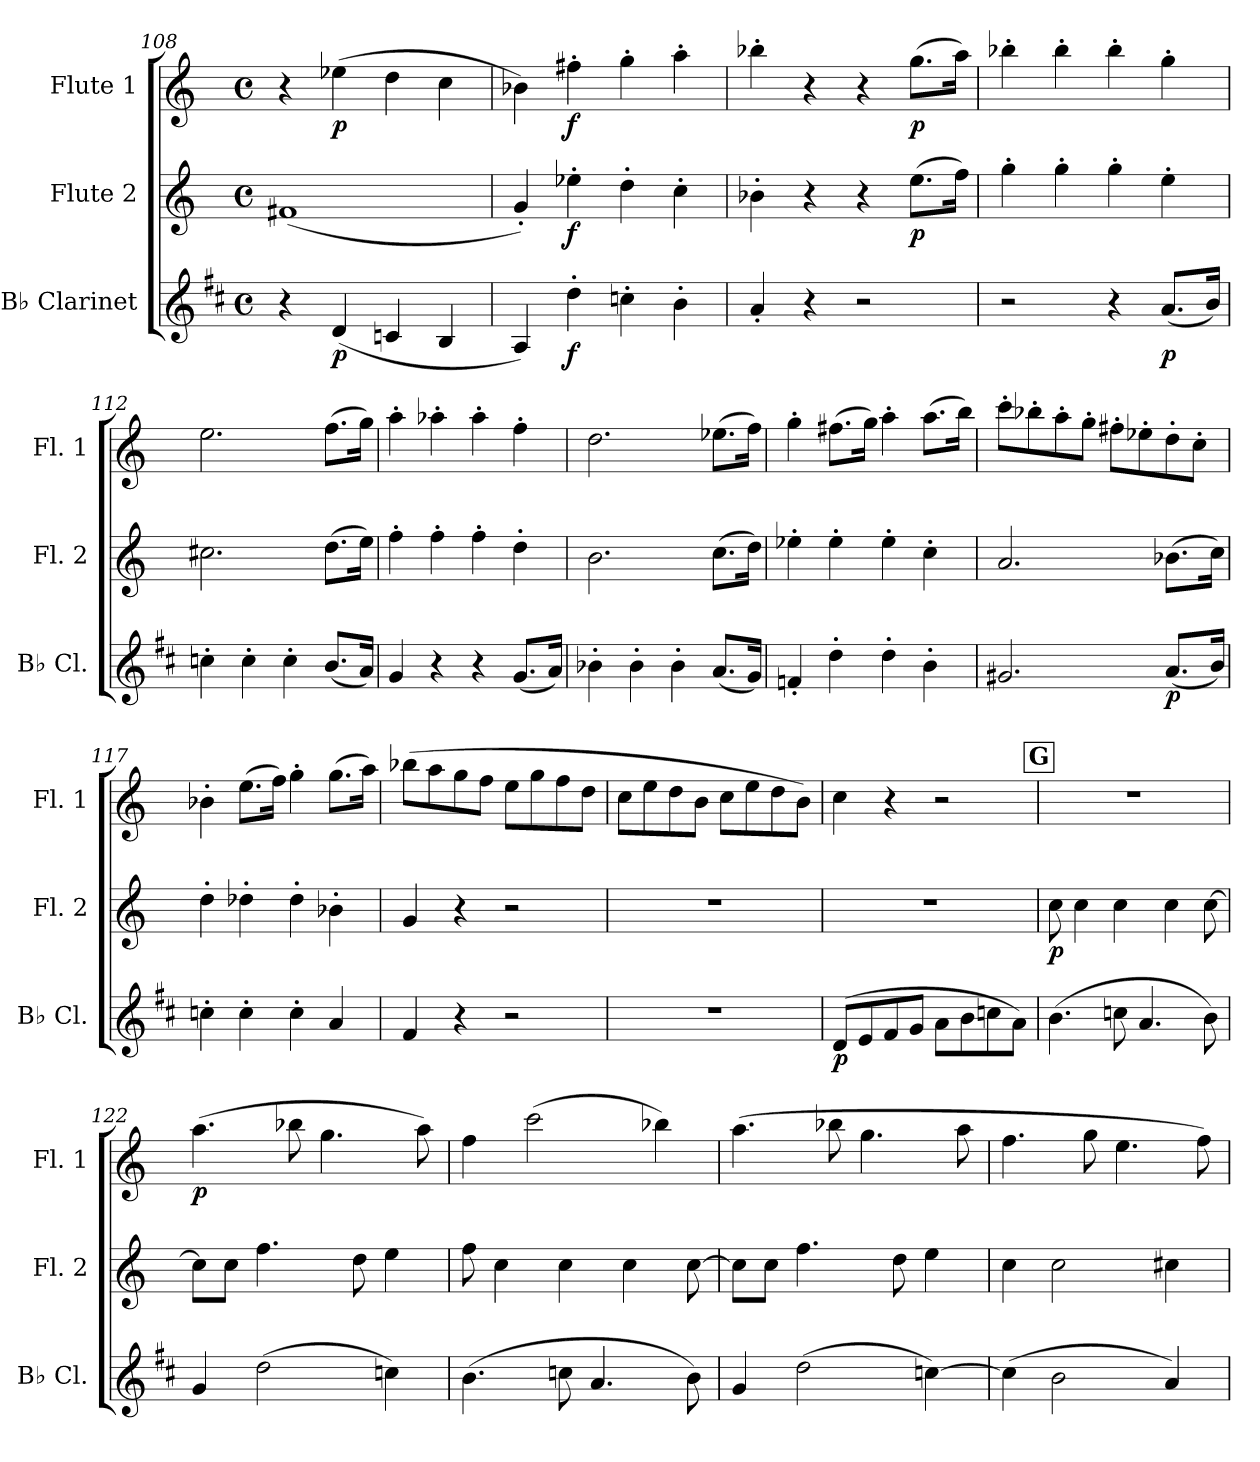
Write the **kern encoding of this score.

**kern	**dynam	**kern	**dynam	**kern	**dynam
*part3	*part3	*part2	*part2	*part1	*part1
*staff3	*staff3	*staff2	*staff2	*staff1	*staff1
*I"B♭ Clarinet	*	*I"Flute 2	*	*I"Flute 1	*
*I'B♭ Cl.	*	*I'Fl. 2	*	*I'Fl. 1	*
*clefG2	*	*clefG2	*	*clefG2	*
*ITrd1c2	*	*	*	*	*
*k[]	*	*k[]	*	*k[]	*
*M4/4	*	*M4/4	*	*M4/4	*
*met(c)	*	*met(c)	*	*met(c)	*
=108	=108	=108	=108	=108	=108
4r	.	(<1f#X	.	4r	.
!	!LO:DY:b	!	!	!	!LO:DY:b
(<4c/	p	.	.	(>4ee-X\	p
4B-X/	.	.	.	4dd\	.
4A/	.	.	.	4cc\	.
=109	=109	=109	=109	=109	=109
4G/)	.	4g'/)	.	4b-X\)	.
!	!LO:DY:b	!	!LO:DY:b	!	!LO:DY:b
4cc'\	f	4ee-X'\	f	4ff#X'\	f
4b-X'\	.	4dd'\	.	4gg'\	.
4a'\	.	4cc'\	.	4aa'\	.
=110	=110	=110	=110	=110	=110
4g'/	.	4b-X'\	.	4bb-X'\	.
4r	.	4r	.	4r	.
2r	.	4r	.	4r	.
!	!	!	!LO:DY:b	!	!LO:DY:b
.	.	(>8.ee\L	p	(>8.gg\L	p
.	.	16ff\Jk)	.	16aa\Jk)	.
=111	=111	=111	=111	=111	=111
2r	.	4gg'\	.	4bb-X'\	.
.	.	4gg'\	.	4bb-'\	.
4r	.	4gg'\	.	4bb-'\	.
!	!LO:DY:b	!	!	!	!
(<8.g/L	p	4ee'\	.	4gg'\	.
16a/Jk)	.	.	.	.	.
!!LO:LB:g=z
=112	=112	=112	=112	=112	=112
4b-X'\	.	2.cc#X\	.	2.ee\	.
4b-'\	.	.	.	.	.
4b-'\	.	.	.	.	.
(<8.a/L	.	(>8.dd\L	.	(>8.ff\L	.
16g/Jk)	.	16ee\Jk)	.	16gg\Jk)	.
=113	=113	=113	=113	=113	=113
4f/	.	4ff'\	.	4aa'\	.
4r	.	4ff'\	.	4aa-X'\	.
4r	.	4ff'\	.	4aa-'\	.
(<8.f/L	.	4dd'\	.	4ff'\	.
16g/Jk)	.	.	.	.	.
=114	=114	=114	=114	=114	=114
4a-X'\	.	2.b\	.	2.dd\	.
4a-'\	.	.	.	.	.
4a-'\	.	.	.	.	.
(<8.g/L	.	(>8.cc\L	.	(>8.ee-X\L	.
16f/Jk)	.	16dd\Jk)	.	16ff\Jk)	.
=115	=115	=115	=115	=115	=115
4e-X'/	.	4ee-X'\	.	4gg'\	.
4cc'\	.	4ee-'\	.	(>8.ff#X\L	.
.	.	.	.	16gg\Jk)	.
4cc'\	.	4ee-'\	.	4aa'\	.
4a'\	.	4cc'\	.	(>8.aa\L	.
.	.	.	.	16bb\Jk)	.
=116	=116	=116	=116	=116	=116
2.f#X/	.	2.a/	.	8ccc'\L	.
.	.	.	.	8bb-X'\	.
.	.	.	.	8aa'\	.
.	.	.	.	8gg'\J	.
.	.	.	.	8ff#X'\L	.
.	.	.	.	8ee-X'\	.
!	!LO:DY:b	!	!	!	!
(<8.g/L	p	(>8.b-X\L	.	8dd'\	.
.	.	.	.	8cc'\J	.
16a/Jk)	.	16cc\Jk)	.	.	.
!!LO:LB:g=z
=117	=117	=117	=117	=117	=117
4b-X'\	.	4dd'\	.	4b-X'\	.
4b-'\	.	4dd-X'\	.	(>8.ee\L	.
.	.	.	.	16ff\Jk)	.
4b-'\	.	4dd-'\	.	4gg'\	.
4g/	.	4b-X'\	.	(>8.gg\L	.
.	.	.	.	16aa\Jk)	.
=118	=118	=118	=118	=118	=118
4e/	.	4g/	.	(>8bb-X\L	.
.	.	.	.	8aa\	.
4r	.	4r	.	8gg\	.
.	.	.	.	8ff\J	.
2r	.	2r	.	8ee\L	.
.	.	.	.	8gg\	.
.	.	.	.	8ff\	.
.	.	.	.	8dd\J	.
=119	=119	=119	=119	=119	=119
1r	.	1r	.	8cc\L	.
.	.	.	.	8ee\	.
.	.	.	.	8dd\	.
.	.	.	.	8b\J	.
.	.	.	.	8cc\L	.
.	.	.	.	8ee\	.
.	.	.	.	8dd\	.
.	.	.	.	8b\J)	.
=120	=120	=120	=120	=120	=120
!	!LO:DY:b	!	!	!	!
(>8c/L	p	1r	.	4cc\	.
8d/	.	.	.	.	.
8e/	.	.	.	4r	.
8f/J	.	.	.	.	.
8g\L	.	.	.	2r	.
8a\	.	.	.	.	.
8b-X\	.	.	.	.	.
8g\J)	.	.	.	.	.
!!LO:REH:place=s1:a:B:fs=14:t=G
=121	=121	=121	=121	=121	=121
!	!	!	!LO:DY:b	!	!
(>4.a\	.	8cc\	p	1r	.
.	.	4cc\	.	.	.
8b-X\	.	4cc\	.	.	.
4.g/	.	.	.	.	.
.	.	4cc\	.	.	.
8a\)	.	[8cc\	.	.	.
!!LO:PB:g=z
=122	=122	=122	=122	=122	=122
!	!	!	!	!	!LO:DY:b
4f/	.	8cc\L]	.	(>4.aa\	p
.	.	8cc\J	.	.	.
(>2cc\	.	4.ff\	.	.	.
.	.	.	.	8bb-X\	.
.	.	.	.	4.gg\	.
.	.	8dd\	.	.	.
4b-X\)	.	4ee\	.	.	.
.	.	.	.	8aa\)	.
=123	=123	=123	=123	=123	=123
(>4.a\	.	8ff\	.	4ff\	.
.	.	4cc\	.	.	.
.	.	.	.	(>2ccc\	.
8b-X\	.	4cc\	.	.	.
4.g/	.	.	.	.	.
.	.	4cc\	.	.	.
.	.	.	.	4bb-X\)	.
8a\)	.	[8cc\	.	.	.
=124	=124	=124	=124	=124	=124
4f/	.	8cc\L]	.	(>4.aa\	.
.	.	8cc\J	.	.	.
(>2cc\	.	4.ff\	.	.	.
.	.	.	.	8bb-X\	.
.	.	.	.	4.gg\	.
.	.	8dd\	.	.	.
[4b-X\)	.	4ee\	.	.	.
.	.	.	.	8aa\	.
=125	=125	=125	=125	=125	=125
(>4b-\]	.	4cc\	.	4.ff\	.
2a\	.	2cc\	.	.	.
.	.	.	.	8gg\	.
.	.	.	.	4.ee\	.
4g/)	.	4cc#X\	.	.	.
.	.	.	.	8ff\)	.
=	=	=	=	=	=
*-	*-	*-	*-	*-	*-
